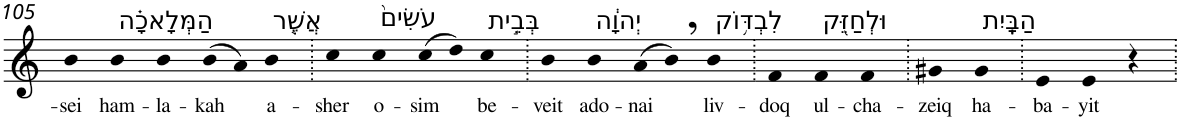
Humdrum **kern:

**kern	**text
*part1	*part1
*staff1	*staff1
*I"Piano	*
*I'Pno	*
!!LO:PB:g=z
*clefG2	*
*k[]	*
=105	=105
!	!LO:LY:b
4b	-sei
!LO:TX:a:t=הַמְּלָאכָ֗ה	!
!	!LO:LY:b
4b	ham-
!	!LO:LY:b
4b	-la-
!	!LO:LY:b
(>8b	-kah
8a)	.
!LO:TX:a:t=אֲשֶׁ֤ר	!
!	!LO:LY:b
4b	a-
=106.	=106.
!	!LO:LY:b
4cc	-sher
!LO:TX:a:t=עֹשִׂים֙	!
!	!LO:LY:b
4cc	o-
!	!LO:LY:b
(>8cc	-sim
8dd)	.
!LO:TX:a:t=בְּבֵ֣ית	!
!	!LO:LY:b
4cc	be-
=107.	=107.
!	!LO:LY:b
4b	-veit
!LO:TX:a:t=יְהוָ֔ה	!
!	!LO:LY:b
4b	ado-
!	!LO:LY:b
(>8a	-nai
8b,)	.
!LO:TX:a:t=לִבְדּ֥וֹק	!
!	!LO:LY:b
4b	liv-
=108.	=108.
!	!LO:LY:b
4f	-doq
!LO:TX:a:t=וּלְחַזֵּ֖ק	!
!	!LO:LY:b
4f	ul-
!	!LO:LY:b
4f	-cha-
=109.	=109.
!	!LO:LY:b
4g#X	-zeiq
!LO:TX:a:t=הַבָּֽיִת	!
!	!LO:LY:b
4g#	ha-
=110.	=110.
!	!LO:LY:b
4e	-ba-
!	!LO:LY:b
4e	-yit
4r	.
=.	=.
*-	*-
